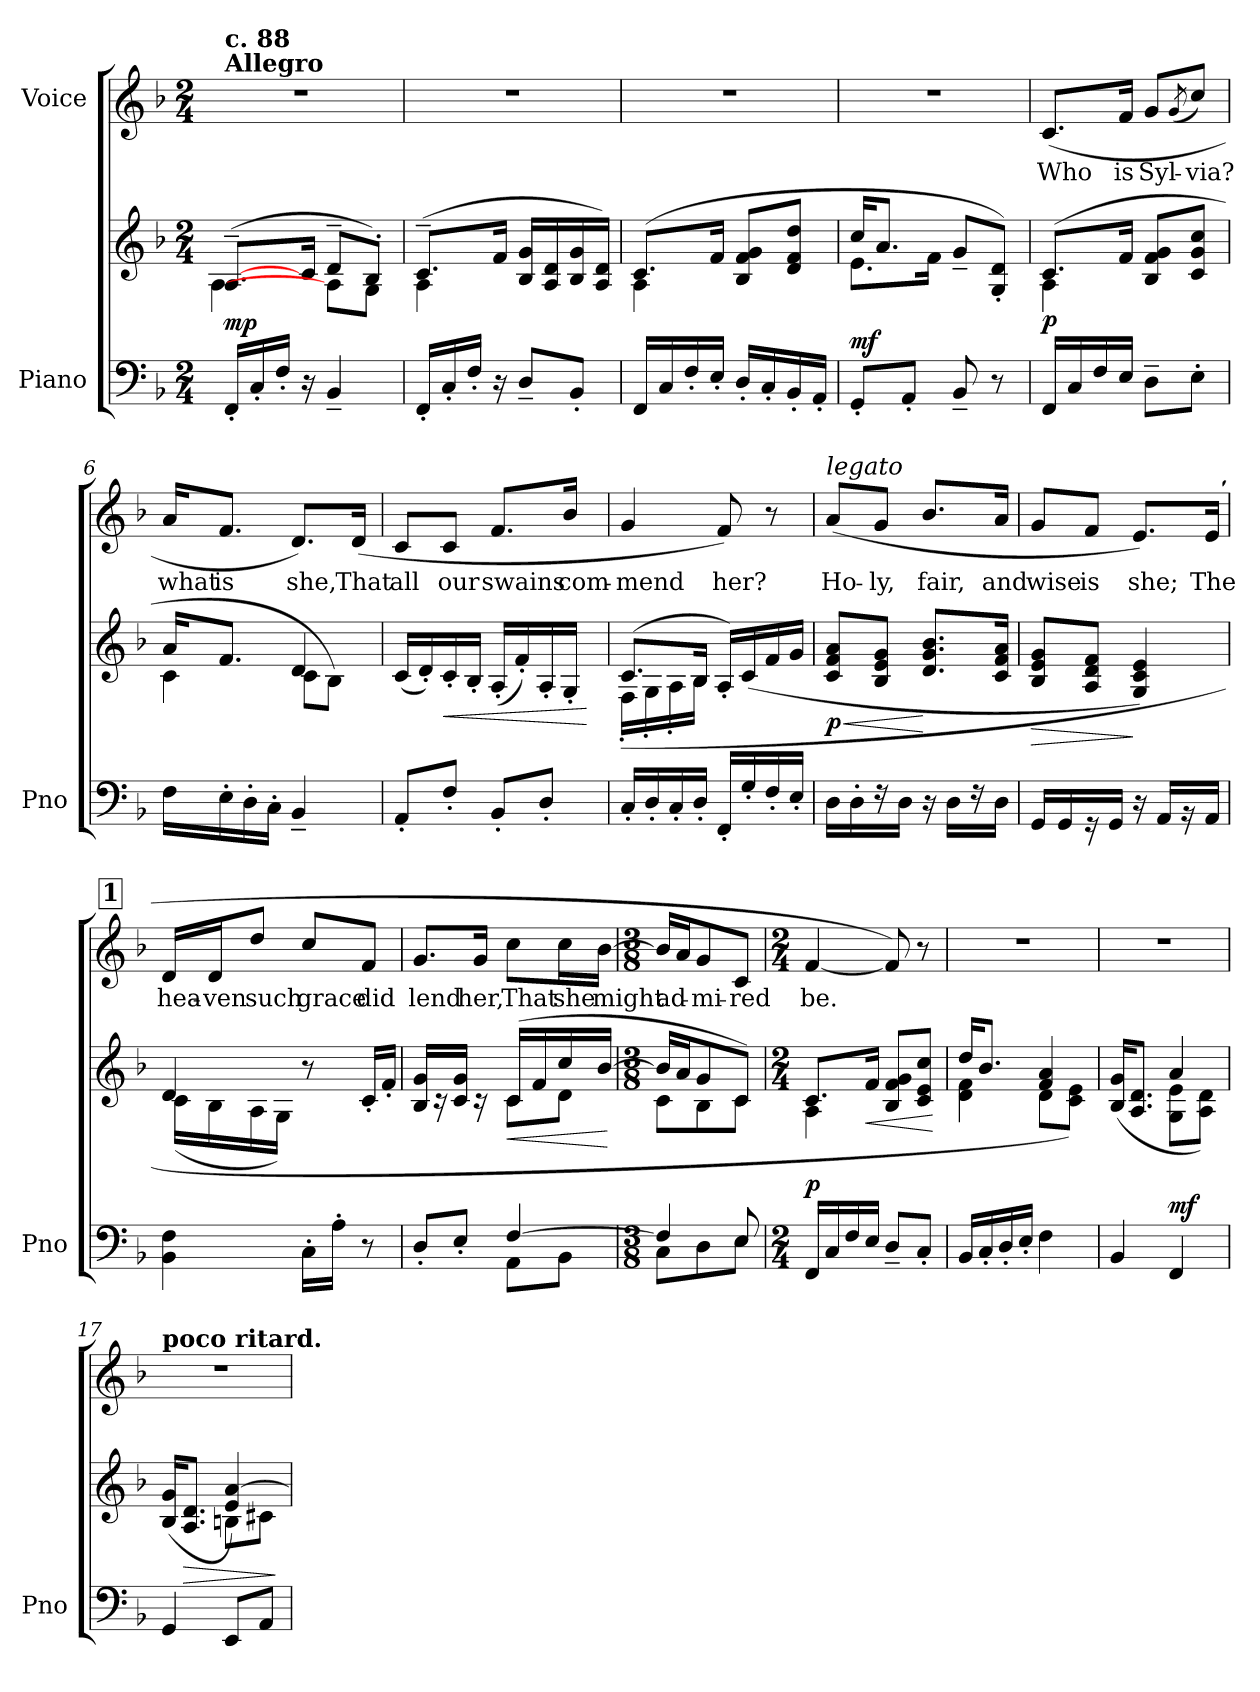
**kern	**kern	**dynam	**kern	**text
*part2	*part2	*part2	*part1	*part1
*staff3	*staff2	*staff2/3	*staff1	*staff1
*I"Piano	*	*	*I"Voice	*
*I'Pno	*	*	*	*
*clefF4	*clefG2	*	*clefG2	*
*k[b-]	*k[b-]	*	*k[b-]	*
*M2/4	*M2/4	*	*M2/4	*
=1	=1	=1	=1	=1
!	!	!	!LO:TX:a:B:t=Allegro	!
!	!	!	!LO:TX:a:B:t=c. 88	!
!	!LO:N:head=solid	!LO:DY:a=2	!	!
*	*^	*	*	*
16FF'/LL	([8.A~/L	4A\	mp	2r	.
16C'/	.	.	.	.	.
16F'/JJ	.	.	.	.	.
16r	16c/Jk	.	.	.	.
4BB-~/	8d~/L	8A\L]	.	.	.
.	8B-'/J)	8G\J	.	.	.
=2	=2	=2	=2	=2	=2
!	!LO:N:head=solid	!	!	!	!
16FF'/LL	(8.c~/L	4A\	.	2r	.
16C'/	.	.	.	.	.
16F'/JJ	.	.	.	.	.
16r	16f/Jk	.	.	.	.
8D~/L	16B-/ 16g/LL	4ryy	.	.	.
.	16A/ 16d/	.	.	.	.
8BB-'/J	16B-/ 16g/	.	.	.	.
.	16A/ 16d/JJ)	.	.	.	.
=3	=3	=3	=3	=3	=3
!	!LO:N:head=solid	!	!	!	!
16FF/LL	(8.c/L	4A\	.	2r	.
16C/	.	.	.	.	.
16F'/	.	.	.	.	.
16E'/JJ	16f/Jk	.	.	.	.
16D'/LL	8B-/ 8f/ 8g/L	4ryy	.	.	.
16C'/	.	.	.	.	.
16BB-'/	8d/ 8f/ 8dd/J	.	.	.	.
16AA'/JJ	.	.	.	.	.
=4	=4	=4	=4	=4	=4
!	!	!	!LO:DY:a=2	!	!
8GG'/L	16cc/KL	8.e\L	mf	2r	.
.	8.a/J	.	.	.	.
8AA'/J	.	.	.	.	.
.	.	16f\Jk	.	.	.
8BB-~/	8g~/L	4ryy	.	.	.
8r	8G/' 8d/'J)	.	.	.	.
!!LO:LB:g=z
=5	=5	=5	=5	=5	=5
!	!LO:N:head=solid	!	!LO:DY:a=2	!	!LO:LY:b
16FF/LL	(8.c/L	4A\	p	(8.c/L	Who
16C/	.	.	.	.	.
16F/	.	.	.	.	.
!	!	!	!	!	!LO:LY:b
16E/JJ	16f/Jk	.	.	16f/Jk	is
!	!	!	!	!	!LO:LY:b
8D~\L	8B-/ 8f/ 8g/L	4ryy	.	8g/L	Syl-
.	.	.	.	(8qg/	.
!	!	!	!	!	!LO:LY:b
8E'\J	8c/ 8g/ 8cc/J	.	.	8cc/J)	-via?
=6	=6	=6	=6	=6	=6
!	!	!	!	!	!LO:LY:b
16F\LL	16a/KL	4c\	.	16a/KL	what
!	!	!	!	!	!LO:LY:b
16E'\	8.f/J	.	.	8.f/J	is
16D'\	.	.	.	.	.
16C'\JJ	.	.	.	.	.
!	!	!	!	!	!LO:LY:b
4BB-~/	4d/	8c\L	.	8.d/L)	she,
.	.	8B-\J)	.	.	.
!	!	!	!	!	!LO:LY:b
.	.	.	.	(16d/Jk	That
*	*v	*v	*	*	*
=7	=7	=7	=7	=7
!	!	!	!	!LO:LY:b
8AA'/L	(16c/LL	.	8c/L	all
.	16d'/)	.	.	.
!	!	!LO:HP:b	!	!LO:LY:b
8F'/J	16c'/	<	8c/J	our
.	16B-'/JJ	.	.	.
!	!	!	!	!LO:LY:b
8BB-'/L	(16A'/LL	.	8.f/L	swains
.	16f'/)	.	.	.
8D'/J	16A'/	.	.	.
!	!	!	!	!LO:LY:b
.	16G'/JJ	.	16b-/Jk	com-
.	.	[	.	.
=8	=8	=8	=8	=8
!	!LO:N:head=solid	!	!	!LO:LY:b
*	*^	*	*	*
16C'/LL	(8.c/L	(16F'\LL	.	4g/	-mend
16D'/	.	16G'\	.	.	.
16C'/	.	16A'\	.	.	.
16D'/JJ	16B-/Jk	16B-\JJ	.	.	.
!	!	!	!	!	!LO:LY:b
16FF'/LL)	(16A'/LL)	4ryy	.	8f/)	her?
16G'/	(16c/	.	.	.	.
16F'/	16f/	.	.	8r	.
16E'/JJ	16g/JJ	.	.	.	.
*	*v	*v	*	*	*
!!LO:LB:g=z
=9	=9	=9	=9	=9
!	!	!	!LO:TX:a:i:t=legato	!
!	!	!LO:HP:b	!	!LO:LY:b
!	!	!LO:DY:n=1:b	!	!
16D\LL	8c/ 8f/ 8a/L	< p	(8a/L	Ho-
16D'\	.	.	.	.
!	!	!	!	!LO:LY:b
16r	8B-/ 8e/ 8g/J	.	8g/J	-ly,
16D\JJ	.	.	.	.
!	!	!	!	!LO:LY:b
16r	8.d/ 8.g/ 8.b-/L	[	8.b-/L	fair,
16D\LL	.	.	.	.
16r	.	.	.	.
!	!	!	!	!LO:LY:b
16D\JJ	16c/ 16f/ 16a/Jk	.	16a/Jk	and
=10	=10	=10	=10	=10
!	!	!LO:HP:b	!	!LO:LY:b
16GG/LL	8B-/ 8e/ 8g/L	>	8g/L	wise
16GG/	.	.	.	.
!	!	!	!	!LO:LY:b
16r	8A/ 8d/ 8f/J	.	8f/J	is
16GG/JJ	.	.	.	.
!	!	!	!	!LO:LY:b
16r	4G/ 4c/ 4e/)	]	8.e/L)	she;
16AA/LL	.	.	.	.
16rBB	.	.	.	.
!	!	!	!	!LO:LY:b
16AA/JJ	.	.	(16e/Jk	The
!!LO:REH:place=s1:a:B:fs=14:t=1
=11	=11	=11	=11	=11
*	*^	*	*	*
!	!	!	!	!	!LO:LY:b
4BB-\ 4F\	4d/	(16c\LL	.	16d/LL	hea-
!	!	!	!	!	!LO:LY:b
.	.	16B-\	.	16d/J	-ven
!	!	!	!	!	!LO:LY:b
.	.	16A\	.	8dd/J	such
.	.	16G\JJ)	.	.	.
!	!	!	!	!	!LO:LY:b
16C'\LL	8r	4ryy	.	8cc/L	grace
16A'\JJ	.	.	.	.	.
!	!	!	!	!	!LO:LY:b
8r	16c'/LL	.	.	8f/J	did
.	16f'/JJ	.	.	.	.
=12	=12	=12	=12	=12	=12
*^	*	*	*	*	*
!	!	!	!	!	!	!LO:LY:b
8D'/L	4ryy	16B-/ 16g/LL	4ryy	.	8.g/L	lend
.	.	16rc	.	.	.	.
8E'/J	.	16c/ 16g/JJ	.	.	.	.
!	!	!	!	!	!	!LO:LY:b
.	.	16rc	.	.	16g/Jk	her,
!	!	!	!	!LO:HP:b	!	!LO:LY:b
[4F/	8AA\L	(>16c/LL	8c\L	<	8cc\L	That
.	.	16f/	.	.	.	.
!	!	!	!	!	!	!LO:LY:b
.	8BB-\J	16cc/	8d\J	.	16cc\L	she
!	!	!	!	!	!	!LO:LY:b
.	.	[16b-/JJ	.	.	[16b-\JJ	might
*v	*v	*	*	*	*	*
*	*v	*v	*	*	*
.	.	[	.	.
!!LO:LB:g=z
=13	=13	=13	=13	=13
*M3/8	*M3/8	*	*M3/8	*
*^	*^	*	*	*
4F/]	8C\L	16b-/LL]	8c\L	.	16b-/LL]	.
!	!	!	!	!	!	!LO:LY:b
.	.	16a/J	.	.	16a/J	ad-
!	!	!	!	!	!	!LO:LY:b
.	8D\	8g/	8B-\	.	8g/	-mi-
!	!	!	!	!	!	!LO:LY:b
8E/	8E\J	8c/J)	8c\J	.	8c/J	-red
*v	*v	*	*	*	*	*
=14	=14	=14	=14	=14	=14
*M2/4	*M2/4	*	*	*M2/4	*
*^	*	*	*	*	*
!	!	!LO:N:head=solid	!	!LO:DY:a=2	!	!LO:LY:b
*v	*v	*	*	*	*	*
16FF/LL	(8.c/L	4A\	p	[4f/	be.
16C/	.	.	.	.	.
16F/	.	.	.	.	.
!	!	!	!LO:HP:b	!	!
16E/JJ	16f/Jk	.	<	.	.
8D~/L	8B-/ 8f/ 8g/L	4ryy	.	8f/])	.
8C'/J	8c/ 8e/ 8cc/J	.	.	8r	.
*	*v	*v	*	*	*
.	.	[	.	.
=15	=15	=15	=15	=15
*	*^	*	*	*
16BB-/LL	16dd/KL	4d\ 4f\	.	2r	.
16C'/	8.b-/J	.	.	.	.
16D'/	.	.	.	.	.
16E'/JJ	.	.	.	.	.
4F\	4f/ 4a/	8d\L	.	.	.
.	.	8c\ 8e\J)	.	.	.
=16	=16	=16	=16	=16	=16
4BB-/	(16B-/ 16g/KL	4ryy	.	2r	.
.	8.A/ 8.d/J	.	.	.	.
!	!	!	!LO:DY:a=2	!	!
4FF/	4a/	8G\ 8e\L	mf	.	.
.	.	8A\ 8d\J)	.	.	.
=17	=17	=17	=17	=17	=17
!	!	!	!	!LO:TX:a:B:t=poco ritard.	!
4GG/	(16B-/ 16g/KL	4ryy	.	2r	.
!	!	!	!LO:HP:b	!	!
.	8.A/ 8.d/J	.	>	.	.
8EE/L	4e/ [4a/)	8Bn\L	.	.	.
8AA/J	.	8c#X\J	.	.	.
*	*v	*v	*	*	*
.	.	]	.	.
=	=	=	=	=
*-	*-	*-	*-	*-
